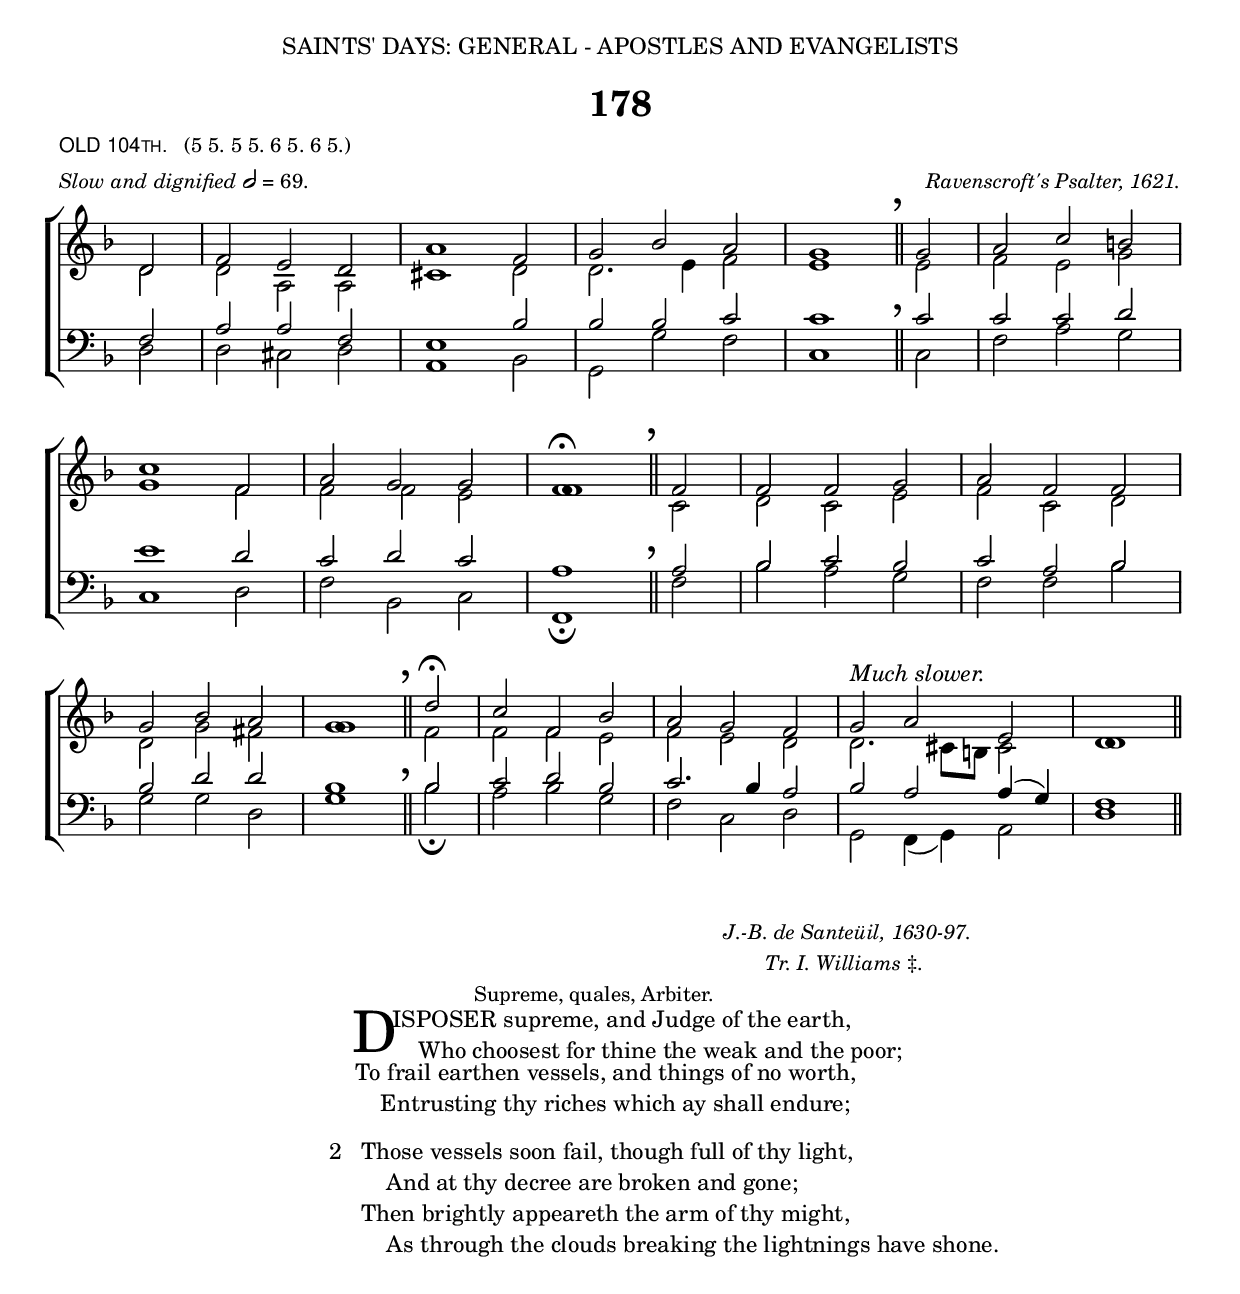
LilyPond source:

%%%% 286b.png
%%%% Hymn 178. Old 104th. Disposer supreme, and Judge of the earth. 
%%%% Rev 2.

\version "2.10"

\header {
  dedication = \markup {  \center-align { "SAINTS' DAYS: GENERAL - APOSTLES AND EVANGELISTS"
	\hspace #0.1 }}	
	
  title = "178"   
  
  poet = \markup { \small {  \line { \sans { \smallCaps "OLD 104th."} \hspace #1 \roman {"(5 5. 5 5. 6 5. 6 5.)"}} }}
  
  meter = \markup { \small { \italic {Slow and dignified} \general-align #Y #DOWN \note #"2" #0.5 = 69.} }
  
  arranger = \markup { \small \italic "Ravenscroft's Psalter, 1621." }
  
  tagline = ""
}


%%%%%%%%%%%%% Macros
 
%%% merge. Macro to pull note slightly leftwards.  Used to produce those partially merged wholenotes 

merge = \once \override NoteColumn #'force-hshift = #-0.01

%%generates the breathmarks
breathmark = { \override Score.RehearsalMark #'break-visibility = #begin-of-line-invisible
	\override Score.RehearsalMark #'Y-offset = #'4.0
	\override Score.RehearsalMark #'X-offset = #'-0.5
	\mark \markup {\fontsize #4 ","}
}



%%%%%%%%%%%%%%%%%%% End of Macro Definitions


%%% SATB voices

global = {
  \time 3/2
  \key f \major
  \set Staff.midiInstrument = "church organ"
}

soprano = \relative c' { 
  \partial 2 d2 | f e d | a'1 f2 | g bes a | g1 \breathmark \bar "||" g2 | a c b! | \break
  c1 f,2 | a g g | f1 ^\fermata \breathmark \bar "||" f2 | f f g | a f f | \break
  g2 bes a | g1 \breathmark \bar "||" d'2 ^\fermata | c f, bes | a g f | 
      \once \override TextScript #'padding = #1   
  g ^\markup { \italic "Much slower." } a e | d1 \bar "||"
} 
   
alto = \relative c' {  
d2 | d a a | cis1 d2 | d2. e4 f2 | e1 \bar "||" e2 | f e g |
g1 f2 | f f e | \merge f1 \bar "||" c2 | d c e | f c d |
d g fis | \merge g1 \bar "||" f2 | f f e | f e d | d2. cis8[ b] cis2 | \merge d1 \bar "||"
}

tenor = \relative c {\clef bass 
f2 | a a f | e1 bes'2 | bes bes c | c1 \bar "||" c2 | c c d |
e1 d2 | c d c | a1 \bar "||" a2 | bes c bes | c a bes | 
bes d d | bes1 \bar "||" bes2 | c d bes | c2. bes4 a2 | bes a a4( g) | f1 \bar "||"
}

bass = \relative c {\clef bass 
d2 | d cis d | a1 bes2 | g g' f | c1 \bar "||" c2 | f a g |
c,1 d2 | f bes, c | f,1 _\fermata \bar "||" f'2 | bes a g | f f bes |
g2 g d | g1 \bar "||" bes2 _\fermata | a2 bes g | f c d | g, f4( g) a2 | d1 \bar "||"
}

#(ly:set-option 'point-and-click #f)

\paper {
  #(set-paper-size "a4")
%  annotate-spacing = ##t
  print-page-number = ##f
  ragged-last-bottom = ##t
  ragged-bottom = ##t
}

\book{

%%% Score block	

\score{
\new ChoirStaff	
<<
	\context Staff = upper << 
	\context Voice = sopranos { \voiceOne \global \soprano }
	\context Voice = altos    { \voiceTwo \global \alto }
	                      >>
	\context Staff = lower <<
	\context Voice = tenors { \voiceOne \global \tenor }
	\context Voice = basses { \voiceTwo \global \bass }
			        >>
>>
\layout {
		indent=0
		\context { \Score \remove "Bar_number_engraver" }
		\context { \Staff \remove "Time_signature_engraver" }
		\context { \Score \remove "Mark_engraver"  }
                \context { \Staff \consists "Mark_engraver"  }
	} %% close layout

\midi { \context { \Score tempoWholesPerMinute = #(ly:make-moment 60 2) }}      
  	
	
} %%% Score bracket

%%% Lyric titles and attributions

\markup { \hspace #18 \small {  \column { \line { \hspace #46 \italic "J.-B. de Santeüil, 1630-97." } 
          	                         \line {   \hspace #50 \italic "Tr. I. Williams" "‡." }    
					 \line { \hspace #22 "Supreme, quales, Arbiter." }
}}}

%%% Lyrics

\markup { \hspace #26 %%add space as necc. to center the column
          \column { %% super column of everything
	              \column { %%verse 1 is a column of 2 lines  
	                  \line { \hspace #2.2 \column { \lower #2.4 \fontsize #8 "D" }   %%Drop Cap goes here
				  \hspace #-1.0    %% adjust this if other letters are too far from Drop Cap
				  \column  { \raise #0.0 "ISPOSER supreme, and Judge of the earth,"
			                                 "    Who choosest for thine the weak and the poor;" } }          
	                  \line {  \hspace #2.5  %%adjust hspace until this line left edge is flush with Drop Cap
				   \lower  #1.56  %%adjust this until the line spacing looks right
				   \column {   
					   "To frail earthen vessels, and things of no worth,"
					   "    Entrusting thy riches which ay shall endure;"

					   "          " %%% adds vertical spacing between verses
			  		}}
		      } %%% end verse 1	
           		\line { "2  "
			   \column {	     
				   "Those vessels soon fail, though full of thy light,"
				   "    And at thy decree are broken and gone;"
				   "Then brightly appeareth the arm of thy might,"
				   "    As through the clouds breaking the lightnings have shone."

				   "          " %%% adds vertical spacing between verses
			}}

	  } %%% end supercolumn
} %%% end markup	  
       
       
%%fake score block to occupy space and force a pagebreak.  Can't think of a better way of doing this.
\score{
	{s4 }
\header { breakbefore = ##f piece = ##f opus = ##f tagline = ##f }
\layout{	
	\context { \Staff
		\remove Time_signature_engraver
		\remove Key_engraver
		\remove Clef_engraver
		\remove Staff_symbol_engraver
}}}

%%% Second page
%%% continuation of  lyrics

\markup { \hspace #26  %%add space as necc. to center the column  
		\column { 
			\hspace #1  % adds vertical spacing between verses  
			   \line { \hspace #-9.7 \italic "Unison. " "3  "
			   \column {	     
				   "Like clouds are they borne to do thy great will,"
				   "    And swift as the winds about the world go;"
				   "All full of thy Godhead, while earth lieth still,"
				   "    They thunder, they lighten, the waters o'erflow."

				   "          " %%% adds vertical spacing between verses
			}}
			   \line { "4* "
			   \column {	     
				   "Their sound goeth forth, ‘Christ Jesus is Lord!’"
				   "    Then Satan doth fear, his citadels fall:"
				   "As when the dread trumpets went forth at thy word,"
				   "    And one long blast shattered the Canaanites' wall."

				   "          " %%% adds vertical spacing between verses
			}} 
			   \line { "5  "
			   \column {	     
				   "O loud be their trump, and stirring the sound,"
				   "    To rouse us, O Lord, from sin's deadly sleep;"
				   "May lights which thou kindlest in darkness around"
				   "    The dull soul awaken her vigils to keep!"
				   "          " %%% adds vertical spacing between verses
			}}
           		\line { \hspace #-9.7 \italic "Unison. " "6. "
			   \column {	     
				   "All honour and praise, dominion and might,"
				   "    To thee, Three in One, eternally be,"
				   "Who pouring around us thy glorious light,"
				   "    Dost call us from darkness thy glory to see.     Amen."
				   "          " %%% adds vertical spacing between verses
			}}  
	  }
} %%% lyric markup bracket


%%% Amen score block
\score{
  \new ChoirStaff
   <<
        \context Staff = upper \with { fontSize = #-3  \override StaffSymbol #'staff-space = #(magstep -2) }  
	                      << 
	\context Voice = "sopranos" { \relative c' { \clef treble \global \voiceOne d1 d1 \bar "||" }}
	\context Voice = "altos"    { \relative c' {  \clef treble \global \voiceTwo bes1 a1 \bar "||" }}
	                      >>
			      
	\context Lyrics \lyricsto "altos" { \override LyricText #'font-size = #-1 A -- men. }
	
	\context Staff = lower \with { fontSize = #-3  \override StaffSymbol #'staff-space = #(magstep -2) }  
	                       <<
	\context Voice = "tenors" { \relative c { \clef bass \global \voiceThree g'1 fis1 \bar "||" }}
	\context Voice = "basses" { \relative c { \clef bass \global \voiceFour  g1 d'1 \bar "||" }}
			        >> 
  >>			      
\header { breakbefore = ##f piece = " " opus = " " }
\layout { 
	\context { \Score timing = ##f }
	ragged-right = ##t
	indent = 15\cm
	\context { \Staff \remove Time_signature_engraver }

       }

\midi { \context { \Score tempoWholesPerMinute = #(ly:make-moment 60 2) }}  %%Amen midi       
       
}  


} %%% book bracket
